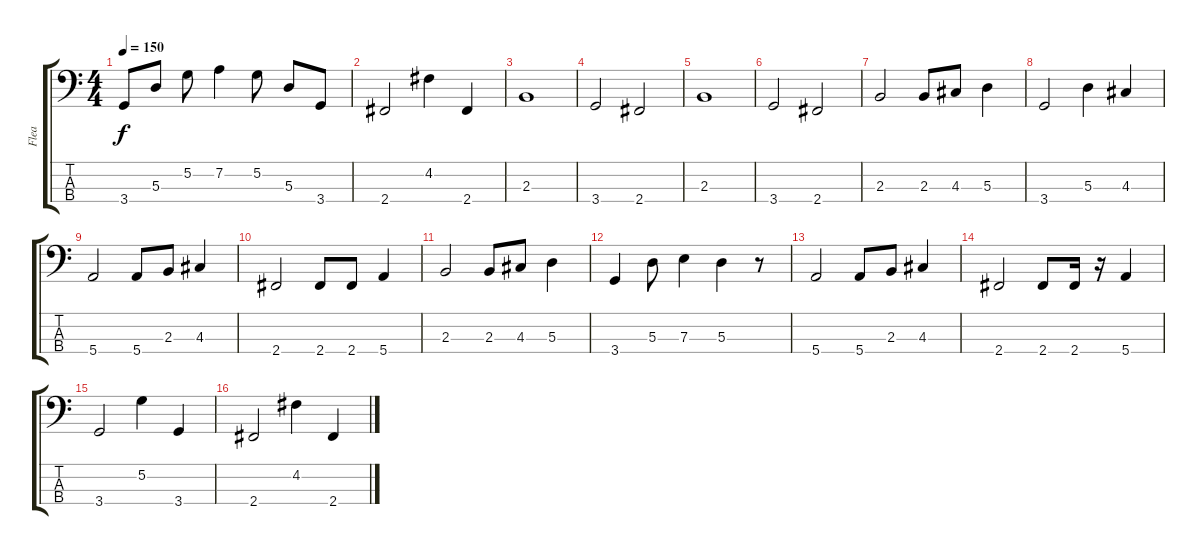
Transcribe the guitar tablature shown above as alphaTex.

\track ("Flea" "Flea") {instrument electricbassfinger}
\staff {score tabs}
\tuning (G2 D2 A1 E1) {hide}
\ts (4 4)
\tempo 150
\clef f4
\ks c
3.4.8{dy f} 5.3.8 5.2.8 7.2.4 5.2.8 5.3.8 3.4.8 |
2.4.2 4.2.4 2.4.4 |
2.3.1 |
3.4.2 2.4.2 |
2.3.1 |
3.4.2 2.4.2 |
2.3.2 2.3.8 4.3.8 5.3.4 |
3.4.2 5.3.4 4.3.4 |
5.4.2 5.4.8 2.3.8 4.3.4 |
2.4.2 2.4.8 2.4.8 5.4.4 |
2.3.2 2.3.8 4.3.8 5.3.4 |
3.4.4 5.3.8 7.3.4 5.3.4 r.8 |
5.4.2 5.4.8 2.3.8 4.3.4 |
2.4.2 2.4.8 2.4.16 r.16 5.4.4 |
3.4.2 5.2.4 3.4.4 |
2.4.2 4.2.4 2.4.4
